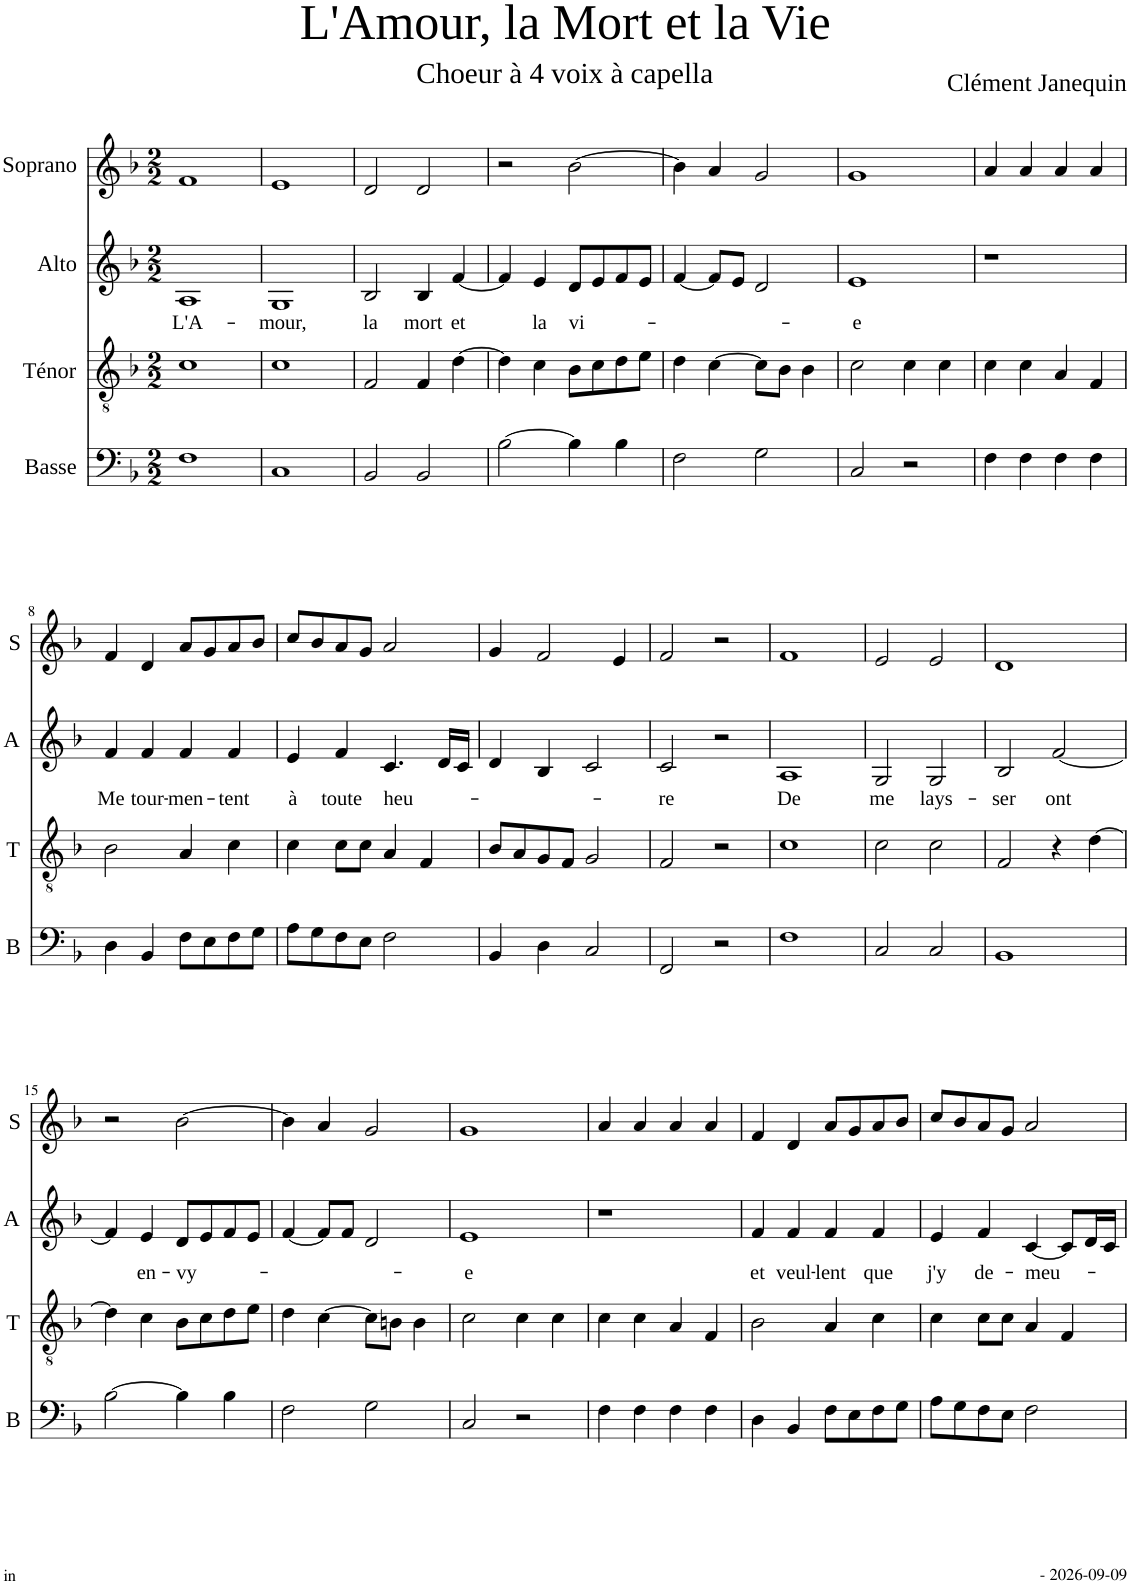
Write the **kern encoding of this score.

**kern	**kern	**kern	**text	**kern
*part4	*part3	*part2	*part2	*part1
*staff4	*staff3	*staff2	*staff2	*staff1
*I"Basse	*I"Ténor	*I"Alto	*	*I"Soprano
*I'B	*I'T	*I'A	*	*I'S
*clefF4	*clefGv2	*clefG2	*	*clefG2
*k[b-]	*k[b-]	*k[b-]	*	*k[b-]
*M2/2	*M2/2	*M2/2	*	*M2/2
=1	=1	=1	=1	=1
!	!	!	!LO:LY:b	!
1F	1c	1A	L'A-	1f
=2	=2	=2	=2	=2
!	!	!	!LO:LY:b	!
1C	1c	1G	-mour,	1e
=3	=3	=3	=3	=3
!	!	!	!LO:LY:b	!
2BB-/	2F/	2B-/	la	2d/
!	!	!	!LO:LY:b	!
2BB-/	4F/	4B-/	mort	2d/
!	!	!	!LO:LY:b	!
.	[4d\	[4f/	et	.
=4	=4	=4	=4	=4
[2B-\	4d\]	4f/]	.	2r
!	!	!	!LO:LY:b	!
.	4c\	4e/	la	.
!	!	!	!LO:LY:b	!
4B-\]	8B-\L	8d/L	vi-	[2b-\
.	8c\	8e/	.	.
4B-\	8d\	8f/	.	.
.	8e\J	8e/J	.	.
=5	=5	=5	=5	=5
2F\	4d\	[4f/	.	4b-\]
.	[4c\	8f/L]	.	4a/
.	.	8e/J	.	.
2G\	8c\L]	2d/	.	2g/
.	8B-\J	.	.	.
.	4B-\	.	.	.
=6	=6	=6	=6	=6
!	!	!	!LO:LY:b	!
2C/	2c\	1e	-e	1g
2r	4c\	.	.	.
.	4c\	.	.	.
=7	=7	=7	=7	=7
4F\	4c\	1r	.	4a/
4F\	4c\	.	.	4a/
4F\	4A/	.	.	4a/
4F\	4F/	.	.	4a/
!!LO:LB:g=z
=8	=8	=8	=8	=8
!	!	!	!LO:LY:b	!
4D\	2B-\	4f/	Me	4f/
!	!	!	!LO:LY:b	!
4BB-/	.	4f/	tour-	4d/
!	!	!	!LO:LY:b	!
8F\L	4A/	4f/	-men-	8a/L
8E\	.	.	.	8g/
!	!	!	!LO:LY:b	!
8F\	4c\	4f/	-tent	8a/
8G\J	.	.	.	8b-/J
=9	=9	=9	=9	=9
!	!	!	!LO:LY:b	!
8A\L	4c\	4e/	à	8cc/L
8G\	.	.	.	8b-/
!	!	!	!LO:LY:b	!
8F\	8c\L	4f/	toute	8a/
8E\J	8c\J	.	.	8g/J
!	!	!	!LO:LY:b	!
2F\	4A/	4.c/	heu-	2a/
.	4F/	.	.	.
.	.	16d/LL	.	.
.	.	16c/JJ	.	.
=10	=10	=10	=10	=10
4BB-/	8B-/L	4d/	.	4g/
.	8A/	.	.	.
4D\	8G/	4B-/	.	2f/
.	8F/J	.	.	.
2C/	2G/	2c/	.	.
.	.	.	.	4e/
=11	=11	=11	=11	=11
!	!	!	!LO:LY:b	!
2FF/	2F/	2c/	-re	2f/
2r	2r	2r	.	2r
=12	=12	=12	=12	=12
!	!	!	!LO:LY:b	!
1F	1c	1A	De	1f
=13	=13	=13	=13	=13
!	!	!	!LO:LY:b	!
2C/	2c\	2G/	me	2e/
!	!	!	!LO:LY:b	!
2C/	2c\	2G/	lays-	2e/
=14	=14	=14	=14	=14
!	!	!	!LO:LY:b	!
1BB-	2F/	2B-/	-ser	1d
!	!	!	!LO:LY:b	!
.	4r	[2f/	ont	.
.	[4d\	.	.	.
!!LO:LB:g=z
=15	=15	=15	=15	=15
[2B-\	4d\]	4f/]	.	2r
!	!	!	!LO:LY:b	!
.	4c\	4e/	en-	.
!	!	!	!LO:LY:b	!
4B-\]	8B-\L	8d/L	-vy-	[2b-\
.	8c\	8e/	.	.
4B-\	8d\	8f/	.	.
.	8e\J	8e/J	.	.
=16	=16	=16	=16	=16
2F\	4d\	[4f/	.	4b-\]
.	[4c\	8f/L]	.	4a/
.	.	8f/J	.	.
2G\	8c\L]	2d/	.	2g/
.	8Bn\J	.	.	.
.	4B\	.	.	.
=17	=17	=17	=17	=17
!	!	!	!LO:LY:b	!
2C/	2c\	1e	-e	1g
2r	4c\	.	.	.
.	4c\	.	.	.
=18	=18	=18	=18	=18
4F\	4c\	1r	.	4a/
4F\	4c\	.	.	4a/
4F\	4A/	.	.	4a/
4F\	4F/	.	.	4a/
=19	=19	=19	=19	=19
!	!	!	!LO:LY:b	!
4D\	2B-\	4f/	et	4f/
!	!	!	!LO:LY:b	!
4BB-/	.	4f/	veul-	4d/
!	!	!	!LO:LY:b	!
8F\L	4A/	4f/	-lent	8a/L
8E\	.	.	.	8g/
!	!	!	!LO:LY:b	!
8F\	4c\	4f/	que	8a/
8G\J	.	.	.	8b-/J
=20	=20	=20	=20	=20
!	!	!	!LO:LY:b	!
8A\L	4c\	4e/	j'y	8cc/L
8G\	.	.	.	8b-/
!	!	!	!LO:LY:b	!
8F\	8c\L	4f/	de-	8a/
8E\J	8c\J	.	.	8g/J
!	!	!	!LO:LY:b	!
2F\	4A/	[4c/	-meu-	2a/
.	4F/	8c/L]	.	.
.	.	16d/L	.	.
.	.	16c/JJ	.	.
=	=	=	=	=
*-	*-	*-	*-	*-
